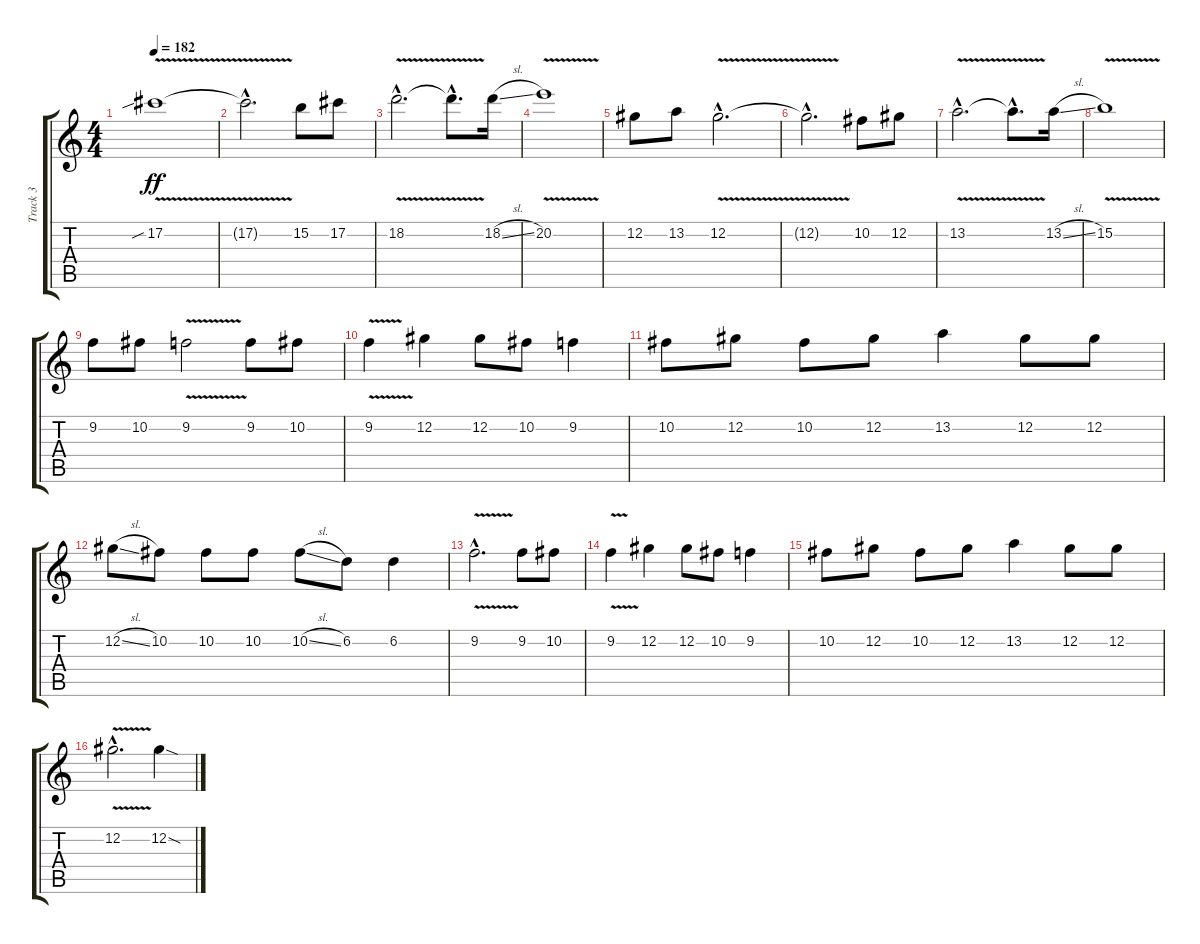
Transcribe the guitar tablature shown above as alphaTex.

\track ("Track 3" "Track 3") {instrument distortionguitar}
\staff {score tabs}
\tuning (Db4 Ab3 E3 B2 Gb2 Db2) {hide}
\ts (4 4)
\tempo 182
\clef g2
\ks c
17.2{v sib}.1{dy ff} |
17.2{hac t}.2{d} 15.2.8 17.2.8 |
18.2{v hac}.2{d} 18.2{hac t}.8{d} 18.2{sl}.16 |
20.2{v}.1 |
12.2.8 13.2.8 12.2{v hac}.2{d} |
12.2{hac t}.2{d} 10.2.8 12.2.8 |
13.2{v hac}.2{d} 13.2{hac t}.8{d} 13.2{sl}.16 |
15.2{v}.1 |
9.2.8 10.2.8 9.2{v}.2 9.2.8 10.2.8 |
9.2{v}.4 12.2.4 12.2.8 10.2.8 9.2.4 |
10.2.8 12.2.8 10.2.8 12.2.8 13.2.4 12.2.8 12.2.8 |
12.2{sl}.8 10.2.8 10.2.8 10.2.8 10.2{sl}.8 6.2.8 6.2.4 |
9.2{v hac}.2{d} 9.2.8 10.2.8 |
9.2{v}.4 12.2.4 12.2.8 10.2.8 9.2.4 |
10.2.8 12.2.8 10.2.8 12.2.8 13.2.4 12.2.8 12.2.8 |
12.2{v hac}.2{d} 12.2{sod}.4
